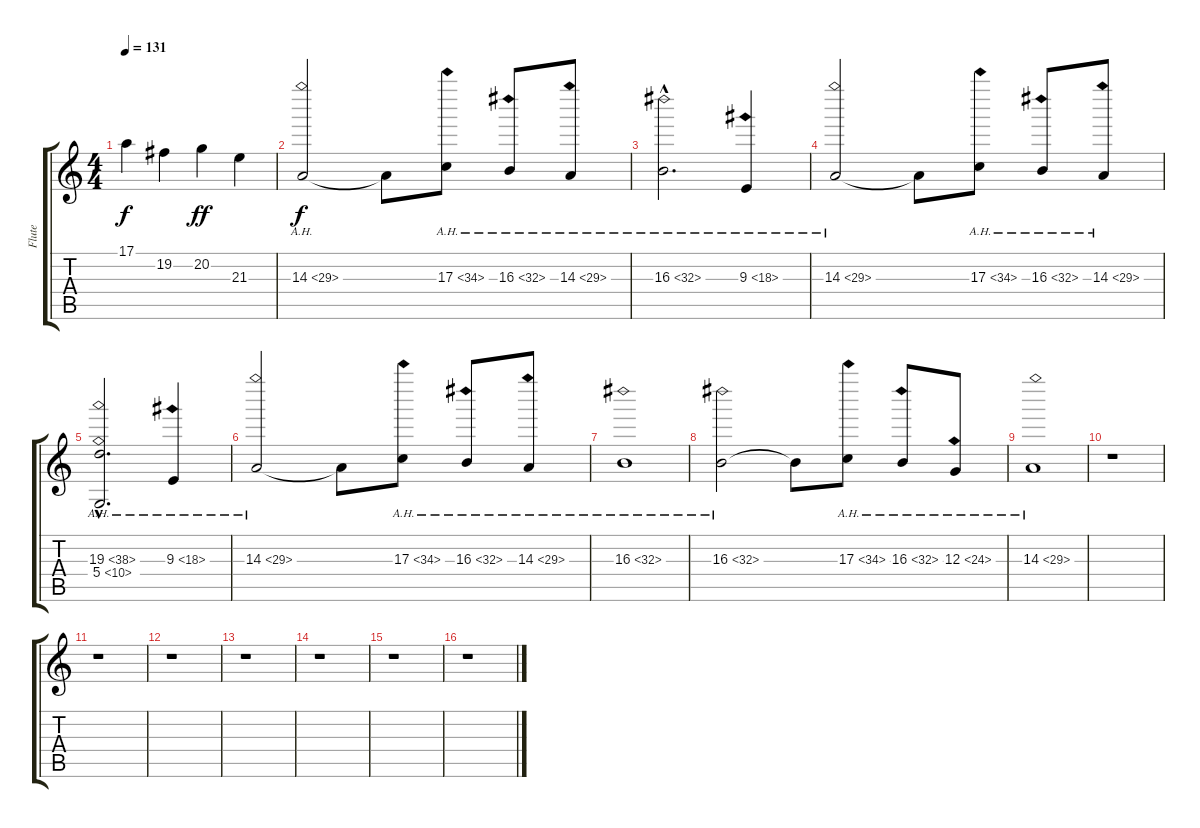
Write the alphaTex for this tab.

\track ("Flute" "Flute") {instrument flute}
\staff {score tabs}
\tuning (E4 B3 G3 D3 A2 E2) {hide}
\ts (4 4)
\tempo 131
\clef g2
\ks c
17.1{t}.4{dy f} 19.2.4 20.2.4{dy ff} 21.3.4 |
14.3{ah 15}.2{dy f} 14.3{t}.8 17.3{ah 17}.8 16.3{ah 16}.8 14.3{ah 15}.8 |
16.3{ah 16 hac}.2{d} 9.3{ah 9}.4 |
14.3{ah 15}.2 14.3{t}.8 17.3{ah 17}.8 16.3{ah 16}.8 14.3{ah 15}.8 |
(19.3{ah 19 hac} 5.4{ah 5 hac}).2{d} 9.3{ah 9}.4 |
14.3{ah 15}.2 14.3{t}.8 17.3{ah 17}.8 16.3{ah 16}.8 14.3{ah 15}.8 |
16.3{ah 16}.1 |
16.3{ah 16}.2 16.3{t}.8 17.3{ah 17}.8 16.3{ah 16}.8 12.3{ah 12}.8 |
14.3{ah 15}.1 |
r.1 |
r.1 |
r.1 |
r.1 |
r.1 |
r.1 |
r.1
